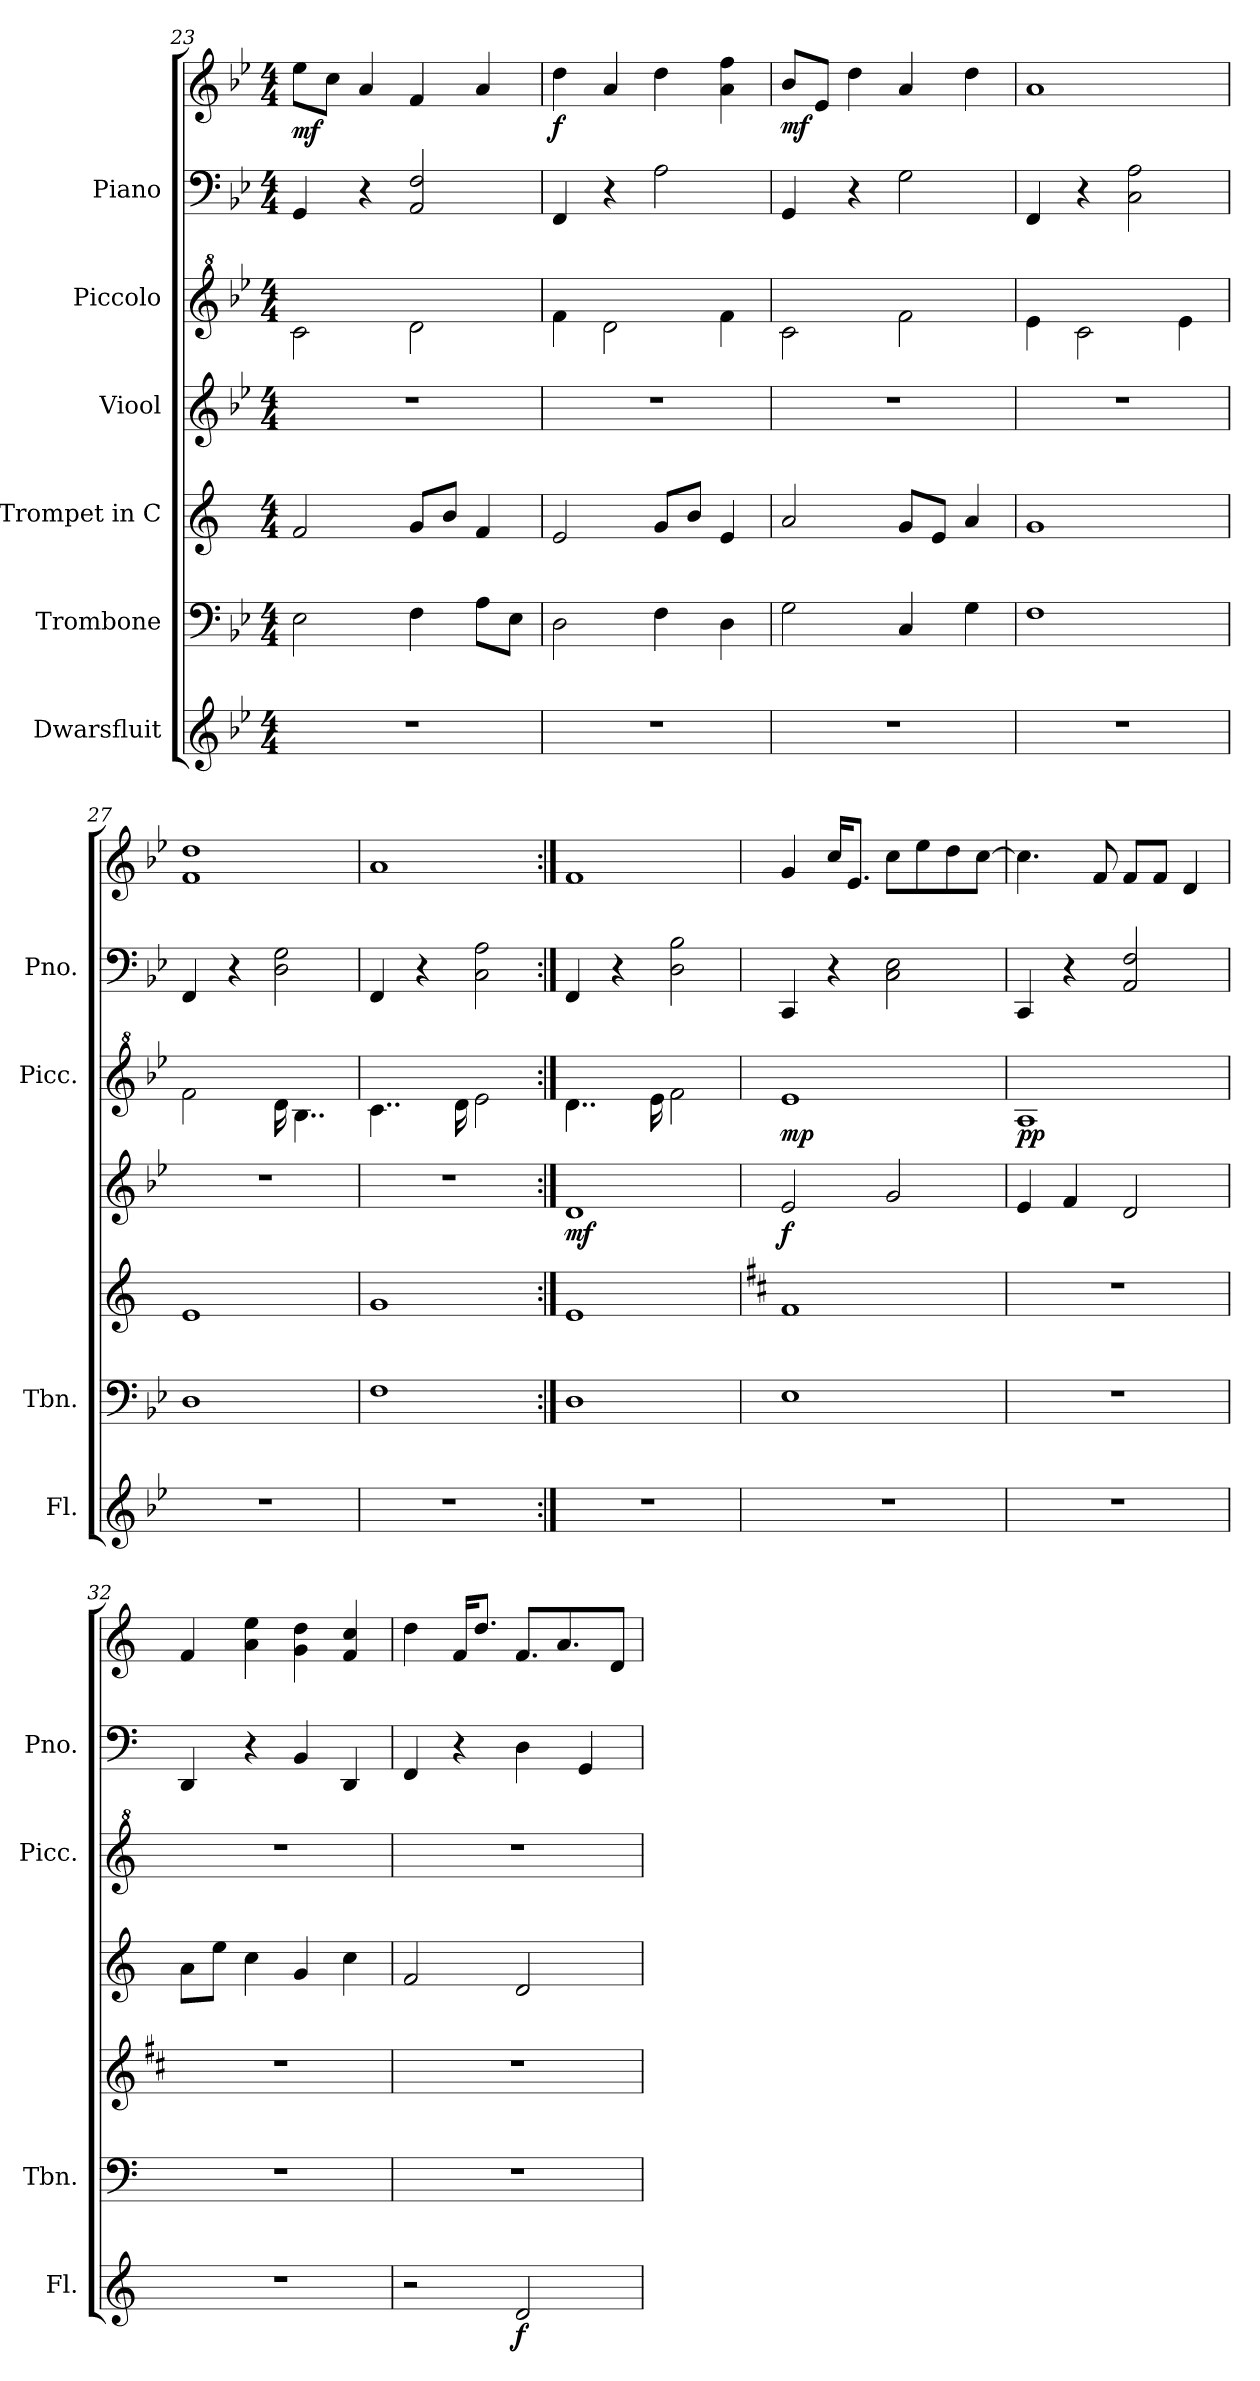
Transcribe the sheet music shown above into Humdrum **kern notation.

**kern	**dynam	**kern	**kern	**kern	**dynam	**kern	**dynam	**kern	**kern	**dynam
*part6	*part6	*part5	*part4	*part3	*part3	*part2	*part2	*part1	*part1	*part1
*staff7	*staff7	*staff6	*staff5	*staff4	*staff4	*staff3	*staff3	*staff2	*staff1	*staff1/2
*I"Dwarsfluit	*	*I"Trombone	*I"Trompet in C	*I"Viool	*	*I"Piccolo	*	*I"Piano	*	*
*I'Fl.	*	*I'Tbn.	*	*	*	*I'Picc.	*	*I'Pno.	*	*
*clefG2	*	*clefF4	*clefG2	*clefG2	*	*clefG^2	*	*clefF4	*clefG2	*
*	*	*	*ITrd1c2	*	*	*ITrd-7c-12	*	*	*	*
*k[b-e-]	*	*k[b-e-]	*k[b-e-]	*k[b-e-]	*	*k[b-e-]	*	*k[b-e-]	*k[b-e-]	*
*M4/4	*	*M4/4	*M4/4	*M4/4	*	*M4/4	*	*M4/4	*M4/4	*
=23	=23	=23	=23	=23	=23	=23	=23	=23	=23	=23
!	!	!	!	!	!	!	!	!	!	!LO:DY:b
1r	.	2E-\	2e-/	1r	.	2ccc\	.	4GG/	8ee-\L	mf
.	.	.	.	.	.	.	.	.	8cc\J	.
.	.	.	.	.	.	.	.	4r	4a/	.
.	.	4F\	8f/L	.	.	2ddd\	.	2AA/ 2F/	4f/	.
.	.	.	8a/J	.	.	.	.	.	.	.
.	.	8A\L	4e-/	.	.	.	.	.	4a/	.
.	.	8E-\J	.	.	.	.	.	.	.	.
=24	=24	=24	=24	=24	=24	=24	=24	=24	=24	=24
!	!	!	!	!	!	!	!	!	!	!LO:DY:b
1r	.	2D\	2d/	1r	.	4fff\	.	4FF/	4dd\	f
.	.	.	.	.	.	2ddd\	.	4r	4a/	.
.	.	4F\	8f/L	.	.	.	.	2A\	4dd\	.
.	.	.	8a/J	.	.	.	.	.	.	.
.	.	4D\	4d/	.	.	4fff\	.	.	4a\ 4ff\	.
=25	=25	=25	=25	=25	=25	=25	=25	=25	=25	=25
!	!	!	!	!	!	!	!	!	!	!LO:DY:b
1r	.	2G\	2g/	1r	.	2ccc\	.	4GG/	8b-/L	mf
.	.	.	.	.	.	.	.	.	8e-/J	.
.	.	.	.	.	.	.	.	4r	4dd\	.
.	.	4C/	8f/L	.	.	2fff\	.	2G\	4a/	.
.	.	.	8d/J	.	.	.	.	.	.	.
.	.	4G\	4g/	.	.	.	.	.	4dd\	.
=26	=26	=26	=26	=26	=26	=26	=26	=26	=26	=26
1r	.	1F	1f	1r	.	4eee-\	.	4FF/	1a	.
.	.	.	.	.	.	2ccc\	.	4r	.	.
.	.	.	.	.	.	.	.	2C\ 2A\	.	.
.	.	.	.	.	.	4eee-\	.	.	.	.
=27	=27	=27	=27	=27	=27	=27	=27	=27	=27	=27
1r	.	1D	1d	1r	.	2fff\	.	4FF/	1f 1dd	.
.	.	.	.	.	.	.	.	4r	.	.
.	.	.	.	.	.	16ddd\	.	2D\ 2G\	.	.
.	.	.	.	.	.	4..bb-\	.	.	.	.
!!LO:PB:g=z
=28	=28	=28	=28	=28	=28	=28	=28	=28	=28	=28
1r	.	1F	1f	1r	.	4..ccc\	.	4FF/	1a	.
.	.	.	.	.	.	.	.	4r	.	.
.	.	.	.	.	.	16ddd\	.	.	.	.
.	.	.	.	.	.	2eee-\	.	2C\ 2A\	.	.
=29:|!	=29:|!	=29:|!	=29:|!	=29:|!	=29:|!	=29:|!	=29:|!	=29:|!	=29:|!	=29:|!
!	!	!	!	!	!LO:DY:b	!	!	!	!	!
1r	.	1D	1d	1d	mf	4..ddd\	.	4FF/	1f	.
.	.	.	.	.	.	.	.	4r	.	.
.	.	.	.	.	.	16eee-\	.	.	.	.
.	.	.	.	.	.	2fff\	.	2D\ 2B-\	.	.
=30	=30	=30	=30	=30	=30	=30	=30	=30	=30	=30
*k[]	*	*k[]	*k[]	*k[]	*	*k[]	*	*k[]	*k[]	*
!	!	!	!	!	!LO:DY:b	!	!LO:DY:b	!	!	!
1r	.	1E	1e	2e/	f	1eee	mp	4CC/	4g/	.
.	.	.	.	.	.	.	.	4r	16cc/KL	.
.	.	.	.	.	.	.	.	.	8.e/J	.
.	.	.	.	2g/	.	.	.	2C\ 2E\	8cc\L	.
.	.	.	.	.	.	.	.	.	8ee\	.
.	.	.	.	.	.	.	.	.	8dd\	.
.	.	.	.	.	.	.	.	.	[8cc\J	.
=31	=31	=31	=31	=31	=31	=31	=31	=31	=31	=31
!	!	!	!	!	!	!	!LO:DY:b	!	!	!
1r	.	1r	1r	4e/	.	1aa	pp	4CC/	4.cc\]	.
.	.	.	.	4f/	.	.	.	4r	.	.
.	.	.	.	.	.	.	.	.	8f/	.
.	.	.	.	2d/	.	.	.	2AA/ 2F/	8f/L	.
.	.	.	.	.	.	.	.	.	8f/J	.
.	.	.	.	.	.	.	.	.	4d/	.
=32	=32	=32	=32	=32	=32	=32	=32	=32	=32	=32
1r	.	1r	1r	8a\L	.	1r	.	4DD/	4f/	.
.	.	.	.	8ee\J	.	.	.	.	.	.
.	.	.	.	4cc\	.	.	.	4r	4a\ 4ee\	.
.	.	.	.	4g/	.	.	.	4BB/	4g\ 4dd\	.
.	.	.	.	4cc\	.	.	.	4DD/	4f/ 4cc/	.
=33	=33	=33	=33	=33	=33	=33	=33	=33	=33	=33
2r	.	1r	1r	2f/	.	1r	.	4FF/	4dd\	.
.	.	.	.	.	.	.	.	4r	16f/KL	.
.	.	.	.	.	.	.	.	.	8.dd/J	.
!	!LO:DY:b	!	!	!	!	!	!	!	!	!
2d/	f	.	.	2d/	.	.	.	4D\	8.f/L	.
.	.	.	.	.	.	.	.	.	8.a/	.
.	.	.	.	.	.	.	.	4GG/	.	.
.	.	.	.	.	.	.	.	.	8d/J	.
=	=	=	=	=	=	=	=	=	=	=
*-	*-	*-	*-	*-	*-	*-	*-	*-	*-	*-
